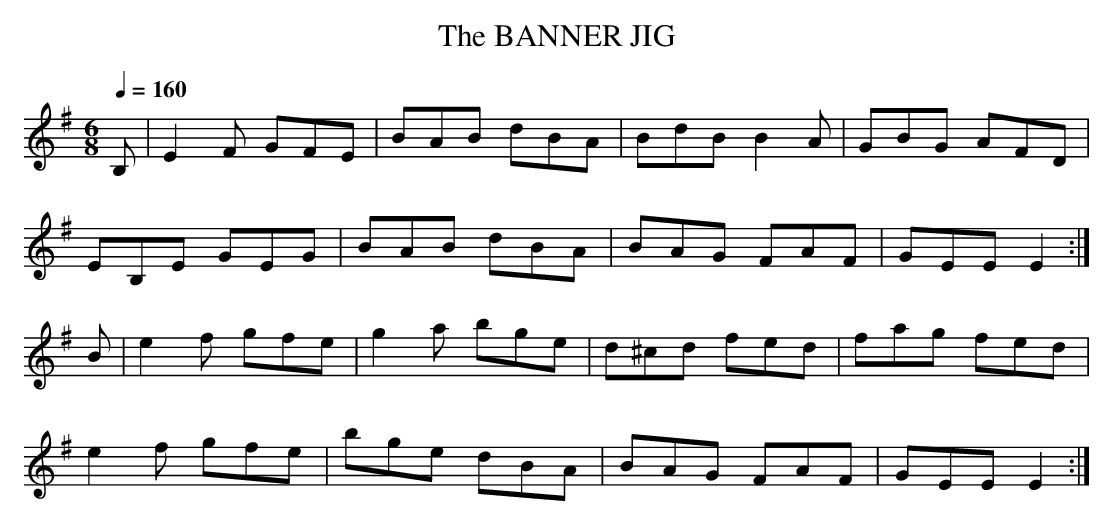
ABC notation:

X:1
T:BANNER JIG, The
M:6/8
Q:1/4=160
K:Em
B,|E2F GFE|BAB dBA|BdB B2A|GBG AFD|
EB,E GEG|BAB dBA|BAG FAF|GEE E2 :|
B|e2f gfe|g2a bge|d^cd fed|fag fed|
e2f gfe|bge dBA|BAG FAF|GEE E2 :|
